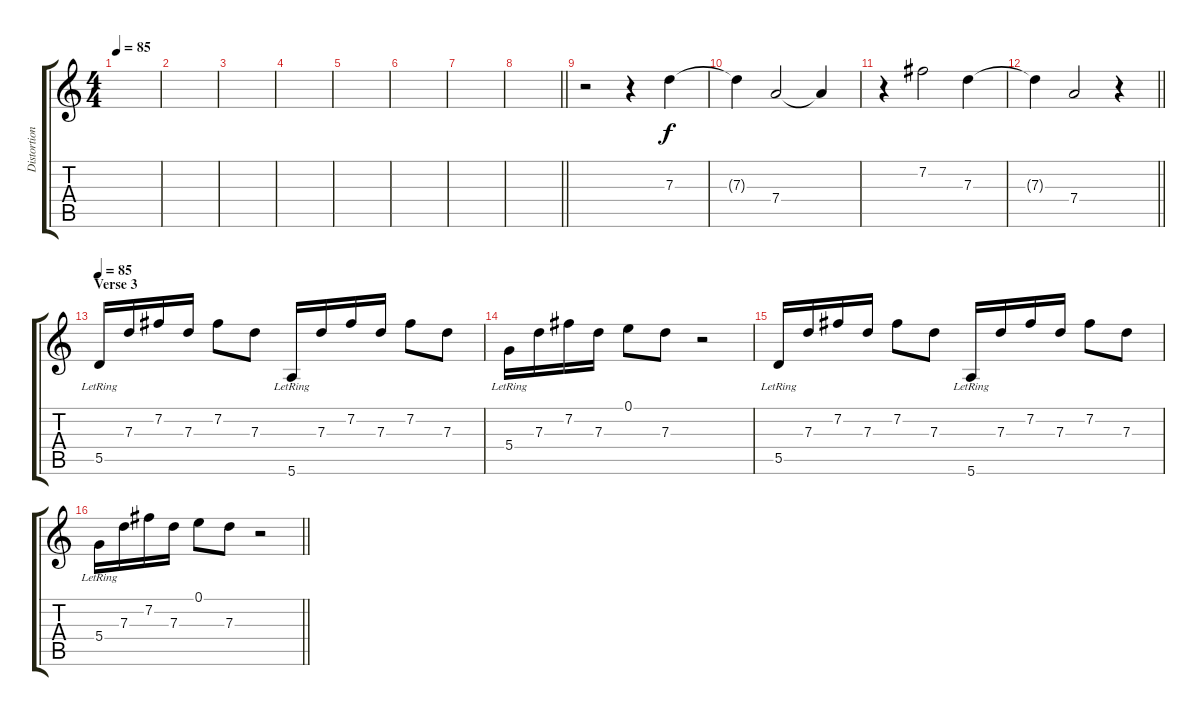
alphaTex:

\track ("Distortion guitar" "Distortion") {instrument electricguitarjazz}
\staff {score tabs}
\tuning (E4 B3 G3 D3 A2 E2) {hide}
\ts (4 4)
\tempo 85
\clef g2
\ks c
|
|
|
|
|
|
|
\barLineRight lightlight
|
r.2 r.4 7.3.4 |
7.3{t}.4 7.4.2 7.4{t}.4 |
r.4 7.2.2 7.3.4 |
\barLineRight lightlight
7.3{t}.4 7.4.2 r.4 |
\section ("" "Verse 3")
\tempo 85
5.5{lr}.16 7.3.16 7.2.16 7.3.16 7.2.8 7.3.8 5.6{lr}.16 7.3.16 7.2.16 7.3.16 7.2.8 7.3.8 |
5.4{lr}.16 7.3.16 7.2.16 7.3.16 0.1.8 7.3.8 r.2 |
5.5{lr}.16 7.3.16 7.2.16 7.3.16 7.2.8 7.3.8 5.6{lr}.16 7.3.16 7.2.16 7.3.16 7.2.8 7.3.8 |
\barLineRight lightlight
5.4{lr}.16 7.3.16 7.2.16 7.3.16 0.1.8 7.3.8 r.2
